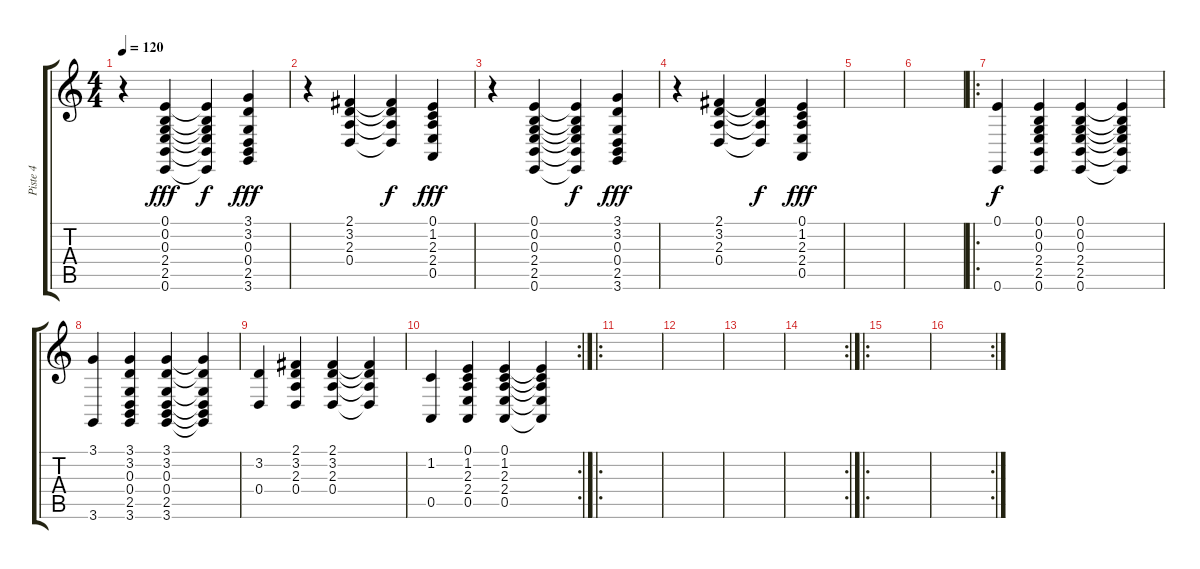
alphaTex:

\track ("Piste 4" "Piste 4") {instrument acousticgrandpiano}
\staff {score tabs}
\tuning (E4 B3 G3 D3 A2 E2) {hide}
\ts (4 4)
\tempo 120
\clef g2
\ks c
r.4{dy fff instrument acousticgrandpiano} (0.1 0.2 0.3 2.4 2.5 0.6).4 (0.1{t} 0.2{t} 0.3{t} 2.4{t} 2.5{t} 0.6{t}).4{dy f} (3.1 3.2 0.3 0.4 2.5 3.6).4{dy fff} |
r.4 (2.1 3.2 2.3 0.4).4 (2.1{t} 3.2{t} 2.3{t} 0.4{t}).4{dy f} (0.1 1.2 2.3 2.4 0.5).4{dy fff} |
r.4 (0.1 0.2 0.3 2.4 2.5 0.6).4 (0.1{t} 0.2{t} 0.3{t} 2.4{t} 2.5{t} 0.6{t}).4{dy f} (3.1 3.2 0.3 0.4 2.5 3.6).4{dy fff} |
r.4 (2.1 3.2 2.3 0.4).4 (2.1{t} 3.2{t} 2.3{t} 0.4{t}).4{dy f} (0.1 1.2 2.3 2.4 0.5).4{dy fff} |
|
|
\ro
(0.1 0.6).4{dy f} (0.1 0.2 0.3 2.4 2.5 0.6).4 (0.1 0.2 0.3 2.4 2.5 0.6).4 (0.1{t} 0.2{t} 0.3{t} 2.4{t} 2.5{t} 0.6{t}).4 |
(3.1 3.6).4 (3.1 3.2 0.3 0.4 2.5 3.6).4 (3.1 3.2 0.3 0.4 2.5 3.6).4 (3.1{t} 3.2{t} 0.3{t} 0.4{t} 2.5{t} 3.6{t}).4 |
(3.2 0.4).4 (2.1 3.2 2.3 0.4).4 (2.1 3.2 2.3 0.4).4 (2.1{t} 3.2{t} 2.3{t} 0.4{t}).4 |
\rc 2
(1.2 0.5).4 (0.1 1.2 2.3 2.4 0.5).4 (0.1 1.2 2.3 2.4 0.5).4 (0.1{t} 1.2{t} 2.3{t} 2.4{t} 0.5{t}).4 |
\ro
|
|
|
\rc 2
|
\ro
|
\rc 2
